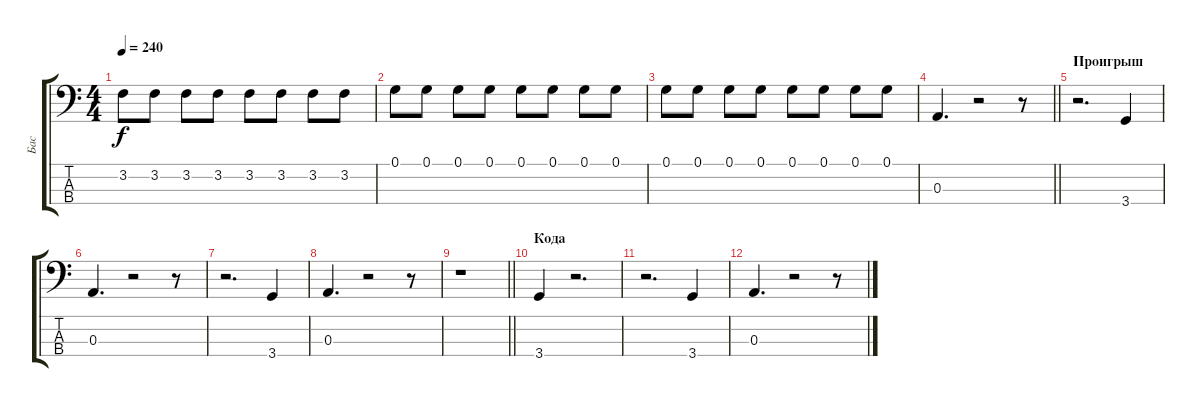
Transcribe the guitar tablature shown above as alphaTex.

\track ("Бас" "Бас") {instrument electricbassfinger}
\staff {score tabs}
\tuning (G2 D2 A1 E1) {hide}
\ts (4 4)
\tempo 240
\clef f4
\ks c
3.2.8{dy f} 3.2.8 3.2.8 3.2.8 3.2.8 3.2.8 3.2.8 3.2.8 |
0.1.8 0.1.8 0.1.8 0.1.8 0.1.8 0.1.8 0.1.8 0.1.8 |
0.1.8 0.1.8 0.1.8 0.1.8 0.1.8 0.1.8 0.1.8 0.1.8 |
\barLineRight lightlight
0.3.4{d} r.2 r.8 |
\section ("" "Проигрыш")
r.2{d} 3.4.4 |
0.3.4{d} r.2 r.8 |
r.2{d} 3.4.4 |
0.3.4{d} r.2 r.8 |
\barLineRight lightlight
r.1 |
\section ("" "Кода")
3.4.4 r.2{d} |
r.2{d} 3.4.4 |
0.3.4{d} r.2 r.8
